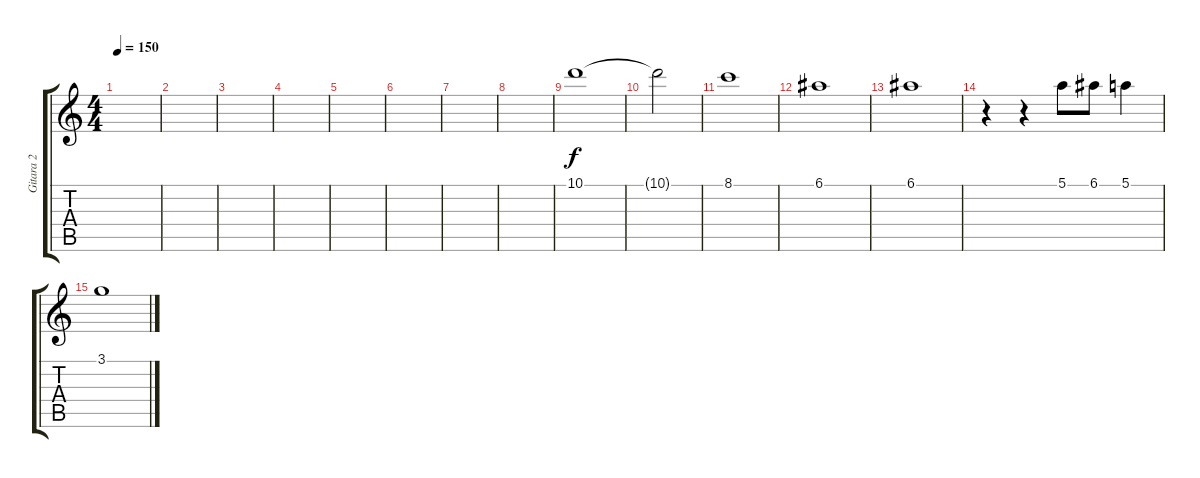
\track ("Gitara 2" "Gitara 2") {instrument overdrivenguitar}
\staff {score tabs}
\tuning (E4 B3 G3 D3 A2 E2) {hide}
\ts (4 4)
\tempo 150
\clef g2
\ks c
|
|
|
|
|
|
|
|
10.1.1 |
10.1{t}.2 |
8.1.1 |
6.1.1 |
6.1.1 |
r.4 r.4 5.1.8 6.1.8 5.1.4 |
3.1.1
